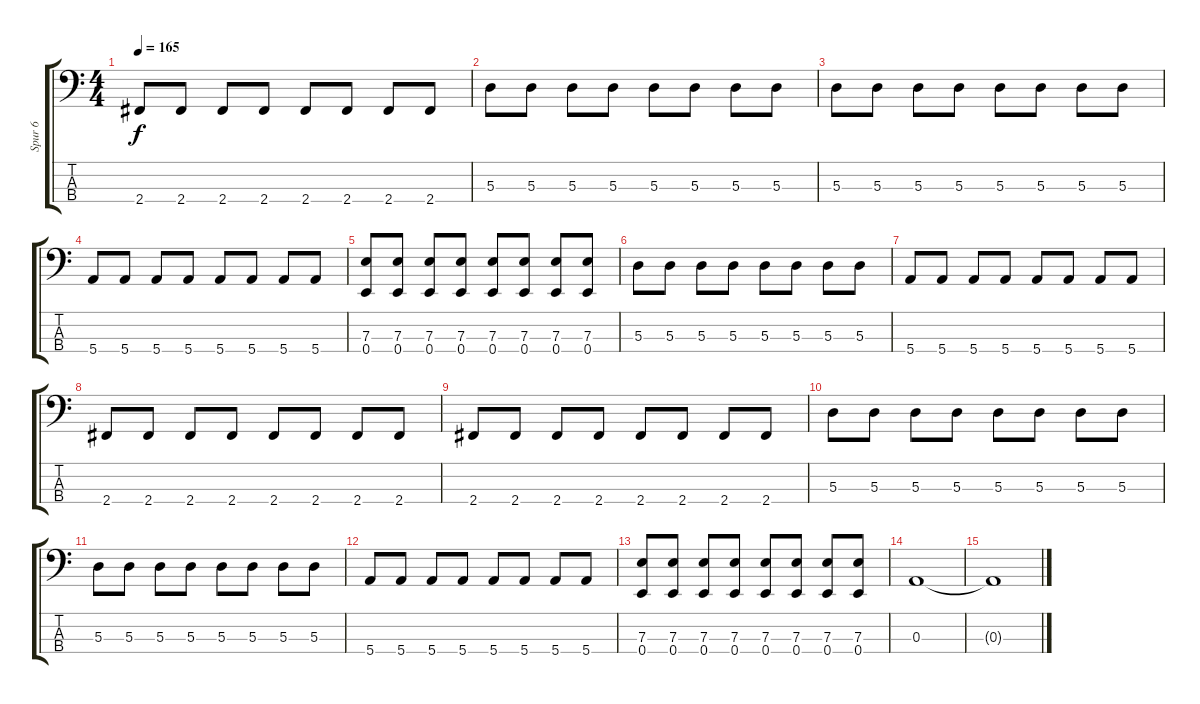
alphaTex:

\track ("Spur 6" "Spur 6") {instrument electricbassfinger}
\staff {score tabs}
\tuning (G2 D2 A1 E1) {hide}
\ts (4 4)
\tempo 165
\clef f4
\ks c
2.4.8{dy f} 2.4.8 2.4.8 2.4.8 2.4.8 2.4.8 2.4.8 2.4.8 |
5.3.8 5.3.8 5.3.8 5.3.8 5.3.8 5.3.8 5.3.8 5.3.8 |
5.3.8 5.3.8 5.3.8 5.3.8 5.3.8 5.3.8 5.3.8 5.3.8 |
5.4.8 5.4.8 5.4.8 5.4.8 5.4.8 5.4.8 5.4.8 5.4.8 |
(7.3 0.4).8 (7.3 0.4).8 (7.3 0.4).8 (7.3 0.4).8 (7.3 0.4).8 (7.3 0.4).8 (7.3 0.4).8 (7.3 0.4).8 |
5.3.8 5.3.8 5.3.8 5.3.8 5.3.8 5.3.8 5.3.8 5.3.8 |
5.4.8 5.4.8 5.4.8 5.4.8 5.4.8 5.4.8 5.4.8 5.4.8 |
2.4.8 2.4.8 2.4.8 2.4.8 2.4.8 2.4.8 2.4.8 2.4.8 |
2.4.8 2.4.8 2.4.8 2.4.8 2.4.8 2.4.8 2.4.8 2.4.8 |
5.3.8 5.3.8 5.3.8 5.3.8 5.3.8 5.3.8 5.3.8 5.3.8 |
5.3.8 5.3.8 5.3.8 5.3.8 5.3.8 5.3.8 5.3.8 5.3.8 |
5.4.8 5.4.8 5.4.8 5.4.8 5.4.8 5.4.8 5.4.8 5.4.8 |
(7.3 0.4).8 (7.3 0.4).8 (7.3 0.4).8 (7.3 0.4).8 (7.3 0.4).8 (7.3 0.4).8 (7.3 0.4).8 (7.3 0.4).8 |
0.3.1 |
0.3{t}.1
